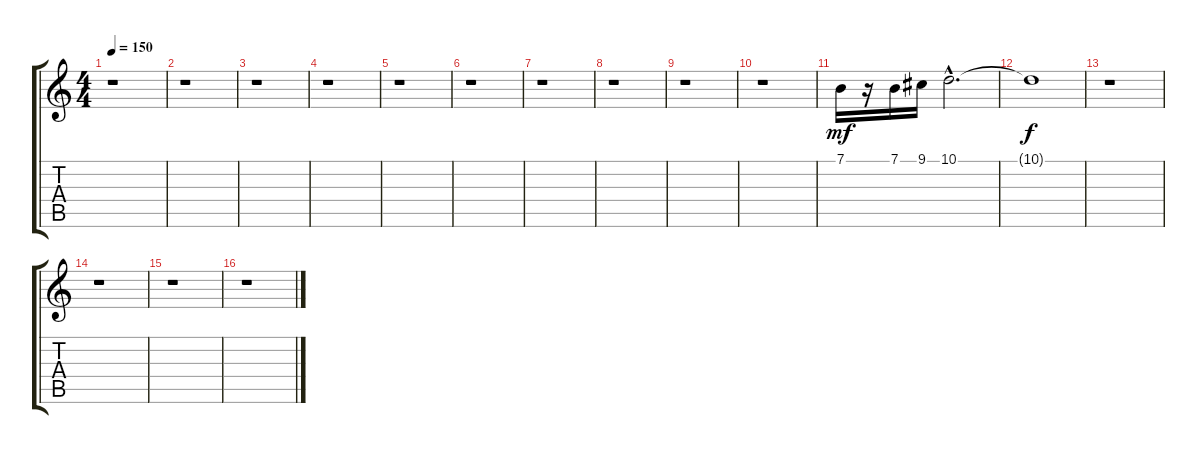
\track "" {instrument tenorsax}
\staff {score tabs}
\tuning (E4 B3 G3 D3 A2 E2) {hide}
\ts (4 4)
\tempo 150
\clef g2
\ks c
r.1{dy f} |
r.1 |
r.1 |
r.1 |
r.1 |
r.1 |
r.1 |
r.1 |
r.1 |
r.1 |
7.1.16{dy mf} r.16 7.1.16 9.1.16 10.1{hac}.2{d} |
10.1{t}.1{dy f} |
r.1 |
r.1 |
r.1 |
r.1
